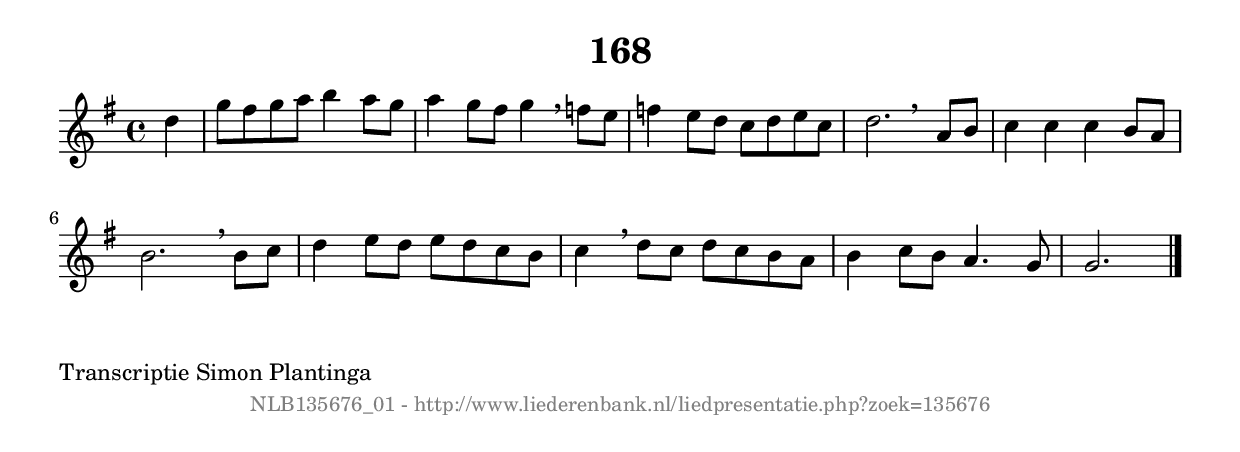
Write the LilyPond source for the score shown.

%
% produced by wce2krn 1.64 (7 June 2014)
%
\version"2.16"
#(append! paper-alist '(("long" . (cons (* 210 mm) (* 2000 mm)))))
#(set-default-paper-size "long")
sb = {\breathe}
mBreak = {\breathe }
bBreak = {\breathe }
x = {\once\override NoteHead #'style = #'cross }
gl=\glissando
itime={\override Staff.TimeSignature #'stencil = ##f }
ficta = {\once\set suggestAccidentals = ##t}
fine = {\once\override Score.RehearsalMark #'self-alignment-X = #1 \mark \markup {\italic{Fine}}}
dc = {\once\override Score.RehearsalMark #'self-alignment-X = #1 \mark \markup {\italic{D.C.}}}
dcf = {\once\override Score.RehearsalMark #'self-alignment-X = #1 \mark \markup {\italic{D.C. al Fine}}}
dcc = {\once\override Score.RehearsalMark #'self-alignment-X = #1 \mark \markup {\italic{D.C. al Coda}}}
ds = {\once\override Score.RehearsalMark #'self-alignment-X = #1 \mark \markup {\italic{D.S.}}}
dsf = {\once\override Score.RehearsalMark #'self-alignment-X = #1 \mark \markup {\italic{D.S. al Fine}}}
dsc = {\once\override Score.RehearsalMark #'self-alignment-X = #1 \mark \markup {\italic{D.S. al Coda}}}
pv = {\set Score.repeatCommands = #'((volta "1"))}
sv = {\set Score.repeatCommands = #'((volta "2"))}
tv = {\set Score.repeatCommands = #'((volta "3"))}
qv = {\set Score.repeatCommands = #'((volta "4"))}
xv = {\set Score.repeatCommands = #'((volta #f))}
\header{ tagline = ""
title = "168"
}
\score {{
\key g \major
\relative g'
{
\set melismaBusyProperties = #'()
\partial 32*8
\time 4/4
\tempo 4=120
\override Score.MetronomeMark #'transparent = ##t
\override Score.RehearsalMark #'break-visibility = #(vector #t #t #f)
d'4 | g8 fis8 g8 a8 b4 a8 g8 | a4 g8 fis8 g4 \sb f8 e8 | f4 e8 d8 c8 d8 e8 c8 | d2. \bar ":|:" \bBreak
a8 b8 | c4 c4 c4 b8 a8 | b2. \sb b8 c8 | d4 e8 d8 e8 d8 c8 b8 | c4 \sb d8 c8 d8 c8 b8 a8 | b4 c8 b8 a4. g8 | g2. \bar "|."
 }}
 \midi { }
 \layout {
            indent = 0.0\cm
}
}
\markup { \wordwrap-string #" 
Transcriptie Simon Plantinga
"}
\markup { \vspace #0 } \markup { \with-color #grey \fill-line { \center-column { \smaller "NLB135676_01 - http://www.liederenbank.nl/liedpresentatie.php?zoek=135676" } } }
